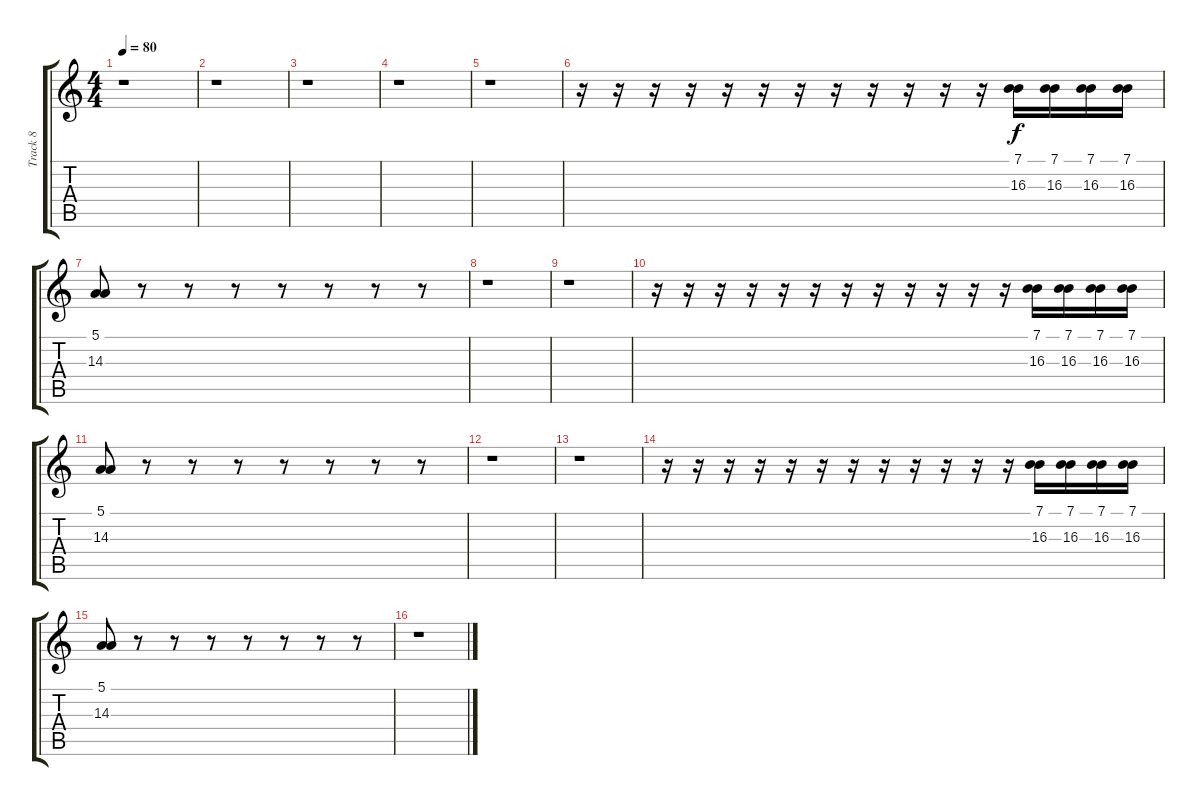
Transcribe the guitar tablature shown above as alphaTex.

\track ("Track 8" "Track 8") {instrument lead1square}
\staff {score tabs}
\tuning (E4 B3 G3 D3 A2 E2) {hide}
\ts (4 4)
\tempo 80
\clef g2
\ks c
r.1{dy f} |
r.1 |
r.1 |
r.1 |
r.1 |
r.16 r.16 r.16 r.16 r.16 r.16 r.16 r.16 r.16 r.16 r.16 r.16 (7.1 16.3).16 (7.1 16.3).16 (7.1 16.3).16 (7.1 16.3).16 |
(5.1 14.3).8 r.8 r.8 r.8 r.8 r.8 r.8 r.8 |
r.1 |
r.1 |
r.16 r.16 r.16 r.16 r.16 r.16 r.16 r.16 r.16 r.16 r.16 r.16 (7.1 16.3).16 (7.1 16.3).16 (7.1 16.3).16 (7.1 16.3).16 |
(5.1 14.3).8 r.8 r.8 r.8 r.8 r.8 r.8 r.8 |
r.1 |
r.1 |
r.16 r.16 r.16 r.16 r.16 r.16 r.16 r.16 r.16 r.16 r.16 r.16 (7.1 16.3).16 (7.1 16.3).16 (7.1 16.3).16 (7.1 16.3).16 |
(5.1 14.3).8 r.8 r.8 r.8 r.8 r.8 r.8 r.8 |
r.1
